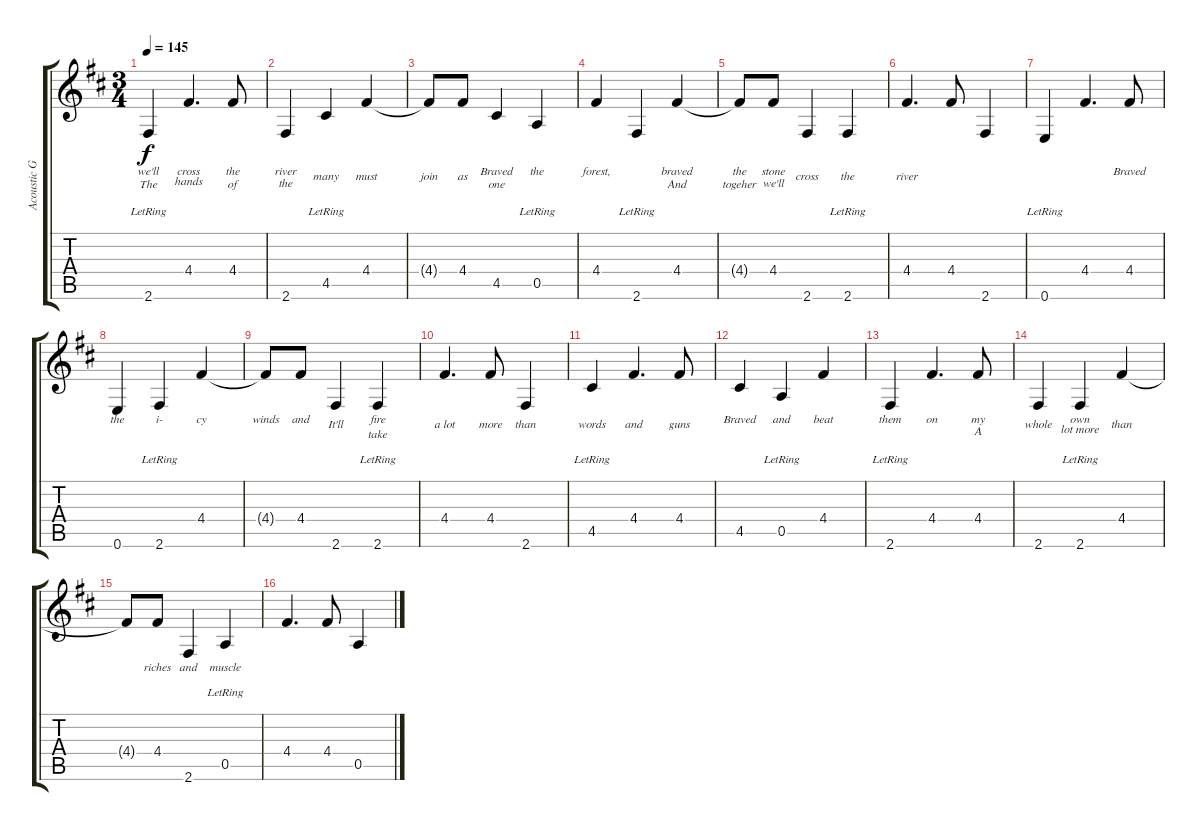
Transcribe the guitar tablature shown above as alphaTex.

\track ("Acoustic Guitar" "Acoustic G") {instrument acousticguitarsteel}
\staff {score tabs}
\tuning (E4 B3 G3 D3 A2 E2) {hide}
\ts (3 4)
\tempo 145
\clef g2
\ks d
2.6{lr}.4{lyrics (0 "we'll") lyrics (1 "The") lyrics (2 "") lyrics (3 "") lyrics (4 "") dy f} 4.4.4{d lyrics (0 "cross") lyrics (1 "hands") lyrics (2 "") lyrics (3 "") lyrics (4 "")} 4.4.8{lyrics (0 "the") lyrics (1 "of") lyrics (2 "") lyrics (3 "") lyrics (4 "")} |
2.6.4{lyrics (0 "river") lyrics (1 "the") lyrics (2 "") lyrics (3 "") lyrics (4 "")} 4.5{lr}.4{lyrics (0 "") lyrics (1 "many") lyrics (2 "") lyrics (3 "") lyrics (4 "")} 4.4.4{lyrics (0 "") lyrics (1 "must") lyrics (2 "") lyrics (3 "") lyrics (4 "")} |
4.4{t}.8{lyrics (0 "") lyrics (1 "join") lyrics (2 "") lyrics (3 "") lyrics (4 "")} 4.4.8{lyrics (0 "") lyrics (1 "as") lyrics (2 "") lyrics (3 "") lyrics (4 "")} 4.5.4{lyrics (0 "Braved") lyrics (1 "one") lyrics (2 "") lyrics (3 "") lyrics (4 "")} 0.5{lr}.4{lyrics (0 "the") lyrics (1 "") lyrics (2 "") lyrics (3 "") lyrics (4 "")} |
4.4.4{lyrics (0 "forest,") lyrics (1 "") lyrics (2 "") lyrics (3 "") lyrics (4 "")} 2.6{lr}.4{lyrics (0 "") lyrics (1 "") lyrics (2 "") lyrics (3 "") lyrics (4 "")} 4.4.4{lyrics (0 "braved") lyrics (1 "And") lyrics (2 "") lyrics (3 "") lyrics (4 "")} |
4.4{t}.8{lyrics (0 "the") lyrics (1 "togeher") lyrics (2 "") lyrics (3 "") lyrics (4 "")} 4.4.8{lyrics (0 "stone") lyrics (1 "we'll") lyrics (2 "") lyrics (3 "") lyrics (4 "")} 2.6.4{lyrics (0 "") lyrics (1 "cross") lyrics (2 "") lyrics (3 "") lyrics (4 "")} 2.6{lr}.4{lyrics (0 "") lyrics (1 "the") lyrics (2 "") lyrics (3 "") lyrics (4 "")} |
4.4.4{d lyrics (0 "") lyrics (1 "river") lyrics (2 "") lyrics (3 "") lyrics (4 "")} 4.4.8{lyrics (0 "") lyrics (1 "") lyrics (2 "") lyrics (3 "") lyrics (4 "")} 2.6.4{lyrics (0 "") lyrics (1 "") lyrics (2 "") lyrics (3 "") lyrics (4 "")} |
0.6{lr}.4{lyrics (0 "") lyrics (1 "") lyrics (2 "") lyrics (3 "") lyrics (4 "")} 4.4.4{d lyrics (0 "") lyrics (1 "") lyrics (2 "") lyrics (3 "") lyrics (4 "")} 4.4.8{lyrics (0 "Braved") lyrics (1 "") lyrics (2 "") lyrics (3 "") lyrics (4 "")} |
0.6.4{lyrics (0 "the") lyrics (1 "") lyrics (2 "") lyrics (3 "") lyrics (4 "")} 2.6{lr}.4{lyrics (0 "i-") lyrics (1 "") lyrics (2 "") lyrics (3 "") lyrics (4 "")} 4.4.4{lyrics (0 "cy") lyrics (1 "") lyrics (2 "") lyrics (3 "") lyrics (4 "")} |
4.4{t}.8{lyrics (0 "winds") lyrics (1 "") lyrics (2 "") lyrics (3 "") lyrics (4 "")} 4.4.8{lyrics (0 "and") lyrics (1 "") lyrics (2 "") lyrics (3 "") lyrics (4 "")} 2.6.4{lyrics (0 "") lyrics (1 "It'll") lyrics (2 "") lyrics (3 "") lyrics (4 "")} 2.6{lr}.4{lyrics (0 "fire") lyrics (1 "take") lyrics (2 "") lyrics (3 "") lyrics (4 "")} |
4.4.4{d lyrics (0 "") lyrics (1 "a lot") lyrics (2 "") lyrics (3 "") lyrics (4 "")} 4.4.8{lyrics (0 "") lyrics (1 "more") lyrics (2 "") lyrics (3 "") lyrics (4 "")} 2.6.4{lyrics (0 "") lyrics (1 "than") lyrics (2 "") lyrics (3 "") lyrics (4 "")} |
4.5{lr}.4{lyrics (0 "") lyrics (1 "words") lyrics (2 "") lyrics (3 "") lyrics (4 "")} 4.4.4{d lyrics (0 "") lyrics (1 "and") lyrics (2 "") lyrics (3 "") lyrics (4 "")} 4.4.8{lyrics (0 "") lyrics (1 "guns") lyrics (2 "") lyrics (3 "") lyrics (4 "")} |
4.5.4{lyrics (0 "Braved") lyrics (1 "") lyrics (2 "") lyrics (3 "") lyrics (4 "")} 0.5{lr}.4{lyrics (0 "and") lyrics (1 "") lyrics (2 "") lyrics (3 "") lyrics (4 "")} 4.4.4{lyrics (0 "beat") lyrics (1 "") lyrics (2 "") lyrics (3 "") lyrics (4 "")} |
2.6{lr}.4{lyrics (0 "them") lyrics (1 "") lyrics (2 "") lyrics (3 "") lyrics (4 "")} 4.4.4{d lyrics (0 "on") lyrics (1 "") lyrics (2 "") lyrics (3 "") lyrics (4 "")} 4.4.8{lyrics (0 "my") lyrics (1 "A") lyrics (2 "") lyrics (3 "") lyrics (4 "")} |
2.6.4{lyrics (0 "") lyrics (1 "whole") lyrics (2 "") lyrics (3 "") lyrics (4 "")} 2.6{lr}.4{lyrics (0 "own") lyrics (1 "lot more") lyrics (2 "") lyrics (3 "") lyrics (4 "")} 4.4.4{lyrics (0 "") lyrics (1 "than") lyrics (2 "") lyrics (3 "") lyrics (4 "")} |
4.4{t}.8{lyrics (0 "") lyrics (1 "") lyrics (2 "") lyrics (3 "") lyrics (4 "")} 4.4.8{lyrics (0 "") lyrics (1 "riches") lyrics (2 "") lyrics (3 "") lyrics (4 "")} 2.6.4{lyrics (0 "") lyrics (1 "and") lyrics (2 "") lyrics (3 "") lyrics (4 "")} 0.5{lr}.4{lyrics (0 "") lyrics (1 "muscle") lyrics (2 "") lyrics (3 "") lyrics (4 "")} |
4.4.4{d lyrics (0 "") lyrics (1 "") lyrics (2 "") lyrics (3 "") lyrics (4 "")} 4.4.8{lyrics (0 "") lyrics (1 "") lyrics (2 "") lyrics (3 "") lyrics (4 "")} 0.5.4{lyrics (0 "") lyrics (1 "") lyrics (2 "") lyrics (3 "") lyrics (4 "")}
